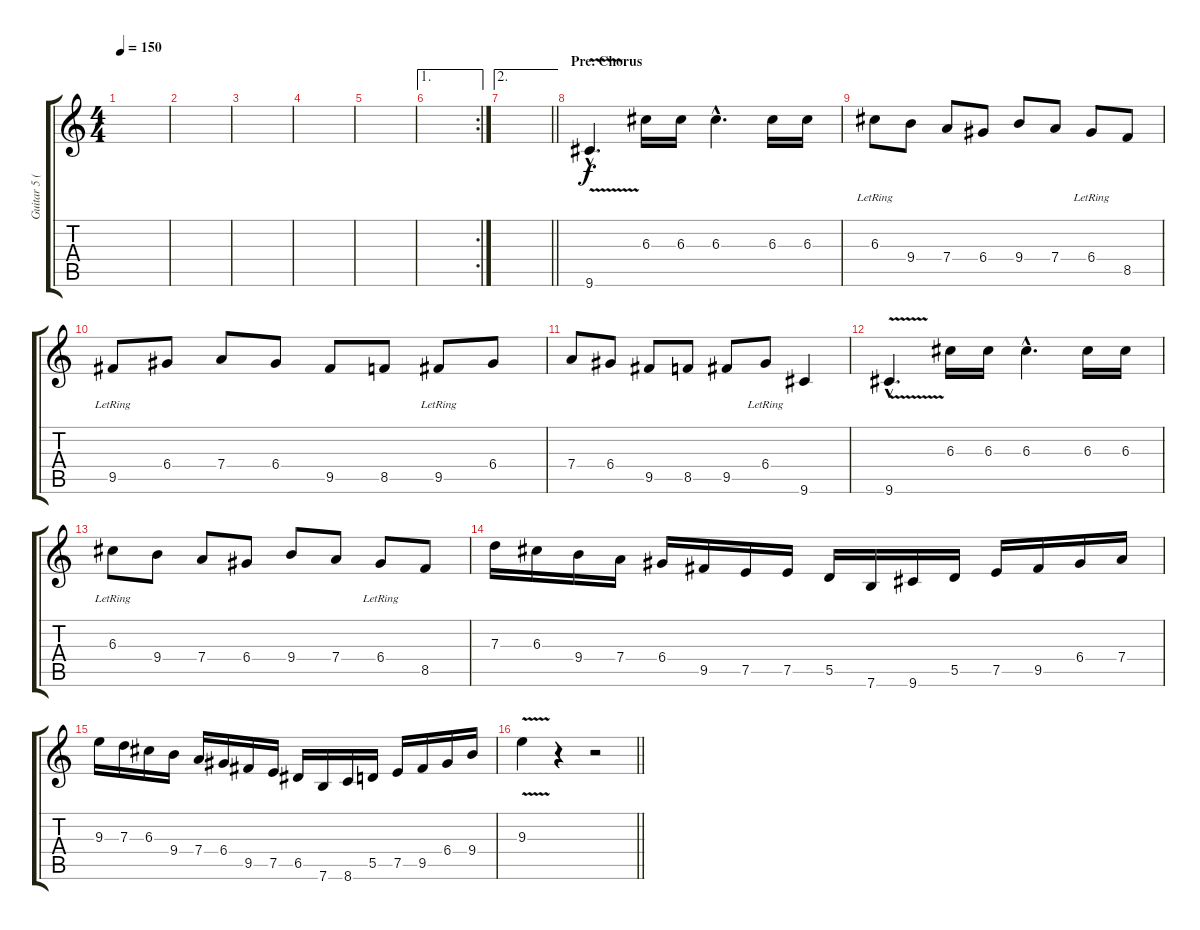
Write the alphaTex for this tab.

\track ("Guitar 5 (Acoustic)" "Guitar 5 (") {instrument acousticguitarsteel}
\staff {score tabs}
\tuning (E4 B3 G3 D3 A2 E2) {hide}
\ts (4 4)
\tempo 150
\clef g2
\ks c
|
|
|
|
|
\ae 1
\rc 2
|
\ae 2
\barLineRight lightlight
|
\section ("" "Pre. Chorus")
9.6{v hac}.4{d} 6.3.16 6.3.16 6.3{hac}.4{d} 6.3.16 6.3.16 |
6.3{lr}.8 9.4.8 7.4.8 6.4.8 9.4.8 7.4.8 6.4{lr}.8 8.5.8 |
9.5{lr}.8 6.4.8 7.4.8 6.4.8 9.5.8 8.5.8 9.5{lr}.8 6.4.8 |
7.4.8 6.4.8 9.5.8 8.5.8 9.5.8 6.4{lr}.8 9.6.4 |
9.6{v hac}.4{d} 6.3.16 6.3.16 6.3{hac}.4{d} 6.3.16 6.3.16 |
6.3{lr}.8 9.4.8 7.4.8 6.4.8 9.4.8 7.4.8 6.4{lr}.8 8.5.8 |
7.3.16 6.3.16 9.4.16 7.4.16 6.4.16 9.5.16 7.5.16 7.5.16 5.5.16 7.6.16 9.6.16 5.5.16 7.5.16 9.5.16 6.4.16 7.4.16 |
9.3.16 7.3.16 6.3.16 9.4.16 7.4.16 6.4.16 9.5.16 7.5.16 6.5.16 7.6.16 8.6.16 5.5.16 7.5.16 9.5.16 6.4.16 9.4.16 |
\barLineRight lightlight
9.3{v}.4 r.4 r.2
